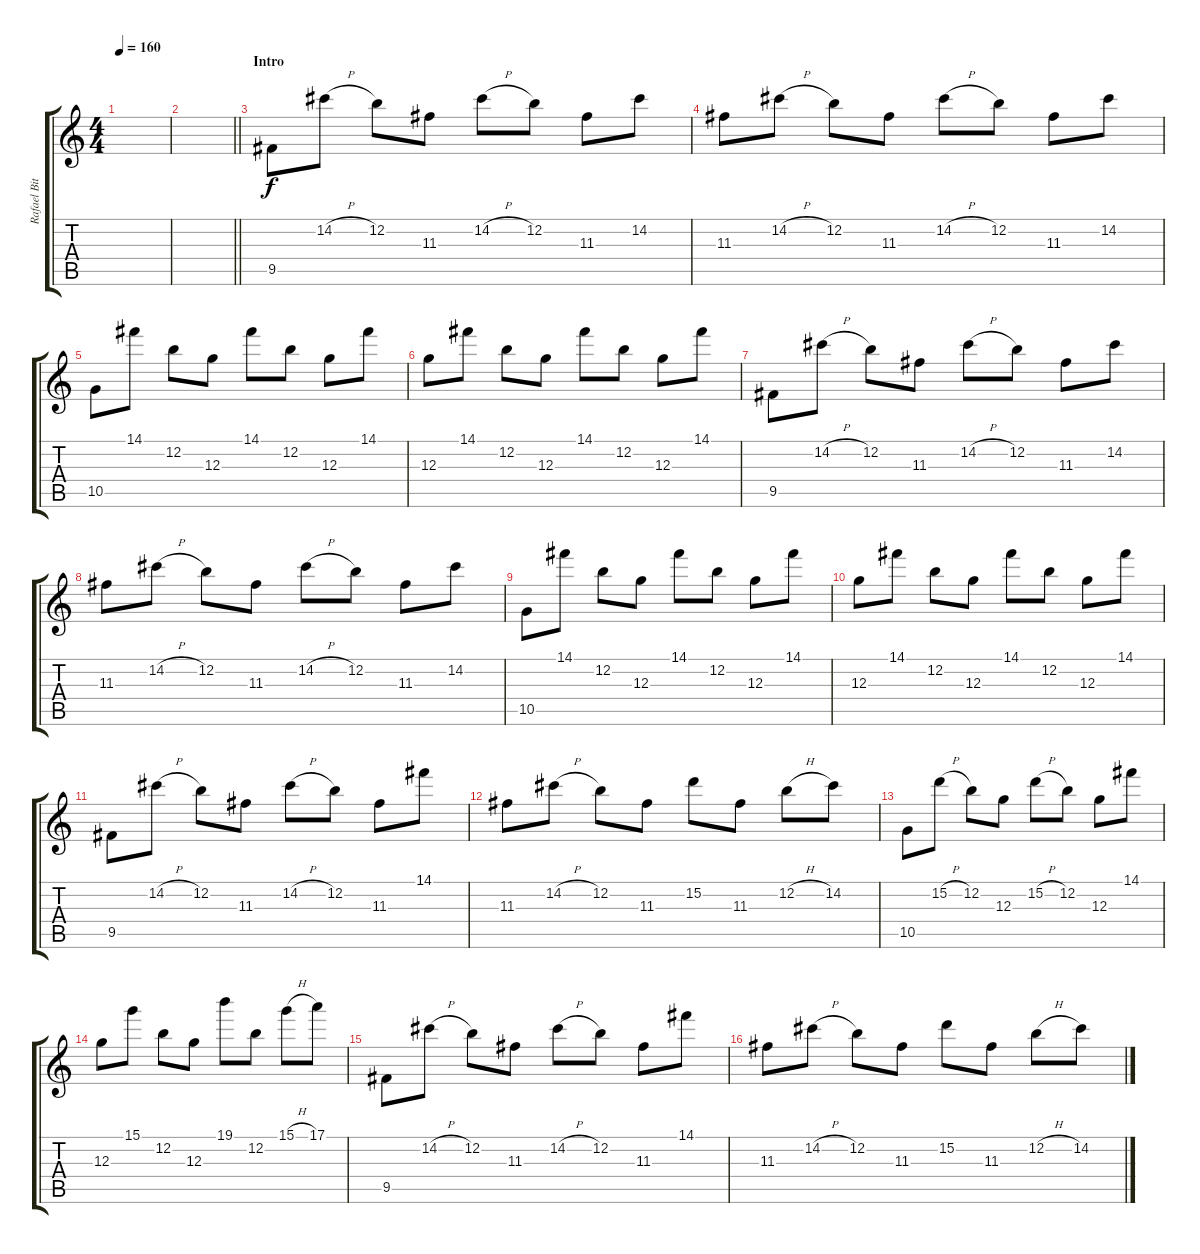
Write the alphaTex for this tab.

\track ("Rafael Bittencourt" "Rafael Bit") {instrument distortionguitar}
\staff {score tabs}
\tuning (E4 B3 G3 D3 A2 E2) {hide}
\ts (4 4)
\tempo 160
\clef g2
\ks c
|
\barLineRight lightlight
|
\section ("" "Intro")
9.5.8 14.2{h}.8 12.2.8 11.3.8 14.2{h}.8 12.2.8 11.3.8 14.2.8 |
11.3.8 14.2{h}.8 12.2.8 11.3.8 14.2{h}.8 12.2.8 11.3.8 14.2.8 |
10.5.8 14.1.8 12.2.8 12.3.8 14.1.8 12.2.8 12.3.8 14.1.8 |
12.3.8 14.1.8 12.2.8 12.3.8 14.1.8 12.2.8 12.3.8 14.1.8 |
9.5.8 14.2{h}.8 12.2.8 11.3.8 14.2{h}.8 12.2.8 11.3.8 14.2.8 |
11.3.8 14.2{h}.8 12.2.8 11.3.8 14.2{h}.8 12.2.8 11.3.8 14.2.8 |
10.5.8 14.1.8 12.2.8 12.3.8 14.1.8 12.2.8 12.3.8 14.1.8 |
12.3.8 14.1.8 12.2.8 12.3.8 14.1.8 12.2.8 12.3.8 14.1.8 |
9.5.8 14.2{h}.8 12.2.8 11.3.8 14.2{h}.8 12.2.8 11.3.8 14.1.8 |
11.3.8 14.2{h}.8 12.2.8 11.3.8 15.2.8 11.3.8 12.2{h}.8 14.2.8 |
10.5.8 15.2{h}.8 12.2.8 12.3.8 15.2{h}.8 12.2.8 12.3.8 14.1.8 |
12.3.8 15.1.8 12.2.8 12.3.8 19.1.8 12.2.8 15.1{h}.8 17.1.8 |
9.5.8 14.2{h}.8 12.2.8 11.3.8 14.2{h}.8 12.2.8 11.3.8 14.1.8 |
11.3.8 14.2{h}.8 12.2.8 11.3.8 15.2.8 11.3.8 12.2{h}.8 14.2.8
